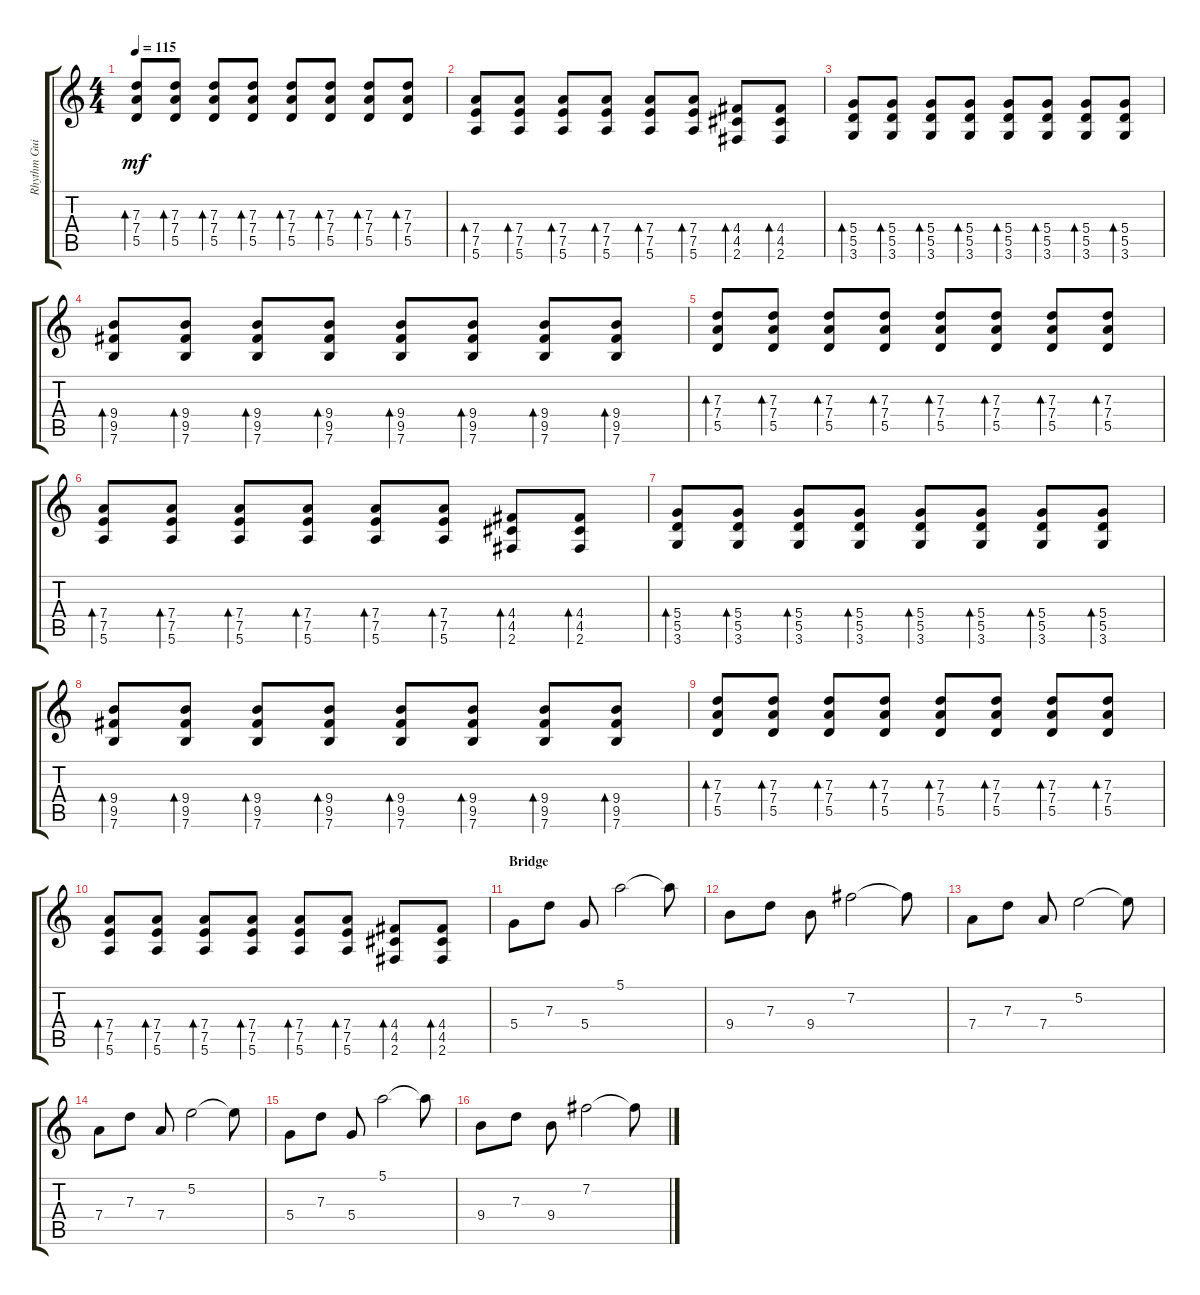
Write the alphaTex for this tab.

\track ("Rhythm Guitar" "Rhythm Gui") {instrument electricguitarclean}
\staff {score tabs}
\tuning (E4 B3 G3 D3 A2 E2) {hide}
\ts (4 4)
\tempo 115
\clef g2
\ks c
(7.3 7.4 5.5).8{bd 30 dy mf} (7.3 7.4 5.5).8{bd 30} (7.3 7.4 5.5).8{bd 30} (7.3 7.4 5.5).8{bd 30} (7.3 7.4 5.5).8{bd 30} (7.3 7.4 5.5).8{bd 30} (7.3 7.4 5.5).8{bd 30} (7.3 7.4 5.5).8{bd 30} |
(7.4 7.5 5.6).8{bd 30} (7.4 7.5 5.6).8{bd 30} (7.4 7.5 5.6).8{bd 30} (7.4 7.5 5.6).8{bd 30} (7.4 7.5 5.6).8{bd 30} (7.4 7.5 5.6).8{bd 30} (4.4 4.5 2.6).8{bd 30} (4.4 4.5 2.6).8{bd 30} |
(5.4 5.5 3.6).8{bd 30} (5.4 5.5 3.6).8{bd 30} (5.4 5.5 3.6).8{bd 30} (5.4 5.5 3.6).8{bd 30} (5.4 5.5 3.6).8{bd 30} (5.4 5.5 3.6).8{bd 30} (5.4 5.5 3.6).8{bd 30} (5.4 5.5 3.6).8{bd 30} |
(9.4 9.5 7.6).8{bd 30} (9.4 9.5 7.6).8{bd 30} (9.4 9.5 7.6).8{bd 30} (9.4 9.5 7.6).8{bd 30} (9.4 9.5 7.6).8{bd 30} (9.4 9.5 7.6).8{bd 30} (9.4 9.5 7.6).8{bd 30} (9.4 9.5 7.6).8{bd 30} |
(7.3 7.4 5.5).8{bd 30} (7.3 7.4 5.5).8{bd 30} (7.3 7.4 5.5).8{bd 30} (7.3 7.4 5.5).8{bd 30} (7.3 7.4 5.5).8{bd 30} (7.3 7.4 5.5).8{bd 30} (7.3 7.4 5.5).8{bd 30} (7.3 7.4 5.5).8{bd 30} |
(7.4 7.5 5.6).8{bd 30} (7.4 7.5 5.6).8{bd 30} (7.4 7.5 5.6).8{bd 30} (7.4 7.5 5.6).8{bd 30} (7.4 7.5 5.6).8{bd 30} (7.4 7.5 5.6).8{bd 30} (4.4 4.5 2.6).8{bd 30} (4.4 4.5 2.6).8{bd 30} |
(5.4 5.5 3.6).8{bd 30} (5.4 5.5 3.6).8{bd 30} (5.4 5.5 3.6).8{bd 30} (5.4 5.5 3.6).8{bd 30} (5.4 5.5 3.6).8{bd 30} (5.4 5.5 3.6).8{bd 30} (5.4 5.5 3.6).8{bd 30} (5.4 5.5 3.6).8{bd 30} |
(9.4 9.5 7.6).8{bd 30} (9.4 9.5 7.6).8{bd 30} (9.4 9.5 7.6).8{bd 30} (9.4 9.5 7.6).8{bd 30} (9.4 9.5 7.6).8{bd 30} (9.4 9.5 7.6).8{bd 30} (9.4 9.5 7.6).8{bd 30} (9.4 9.5 7.6).8{bd 30} |
(7.3 7.4 5.5).8{bd 30} (7.3 7.4 5.5).8{bd 30} (7.3 7.4 5.5).8{bd 30} (7.3 7.4 5.5).8{bd 30} (7.3 7.4 5.5).8{bd 30} (7.3 7.4 5.5).8{bd 30} (7.3 7.4 5.5).8{bd 30} (7.3 7.4 5.5).8{bd 30} |
(7.4 7.5 5.6).8{bd 30} (7.4 7.5 5.6).8{bd 30} (7.4 7.5 5.6).8{bd 30} (7.4 7.5 5.6).8{bd 30} (7.4 7.5 5.6).8{bd 30} (7.4 7.5 5.6).8{bd 30} (4.4 4.5 2.6).8{bd 30} (4.4 4.5 2.6).8{bd 30} |
\section ("" "Bridge")
5.4.8 7.3.8 5.4.8 5.1.2 5.1{t}.8 |
9.4.8 7.3.8 9.4.8 7.2.2 7.2{t}.8 |
7.4.8 7.3.8 7.4.8 5.2.2 5.2{t}.8 |
7.4.8 7.3.8 7.4.8 5.2.2 5.2{t}.8 |
5.4.8 7.3.8 5.4.8 5.1.2 5.1{t}.8 |
9.4.8 7.3.8 9.4.8 7.2.2 7.2{t}.8
